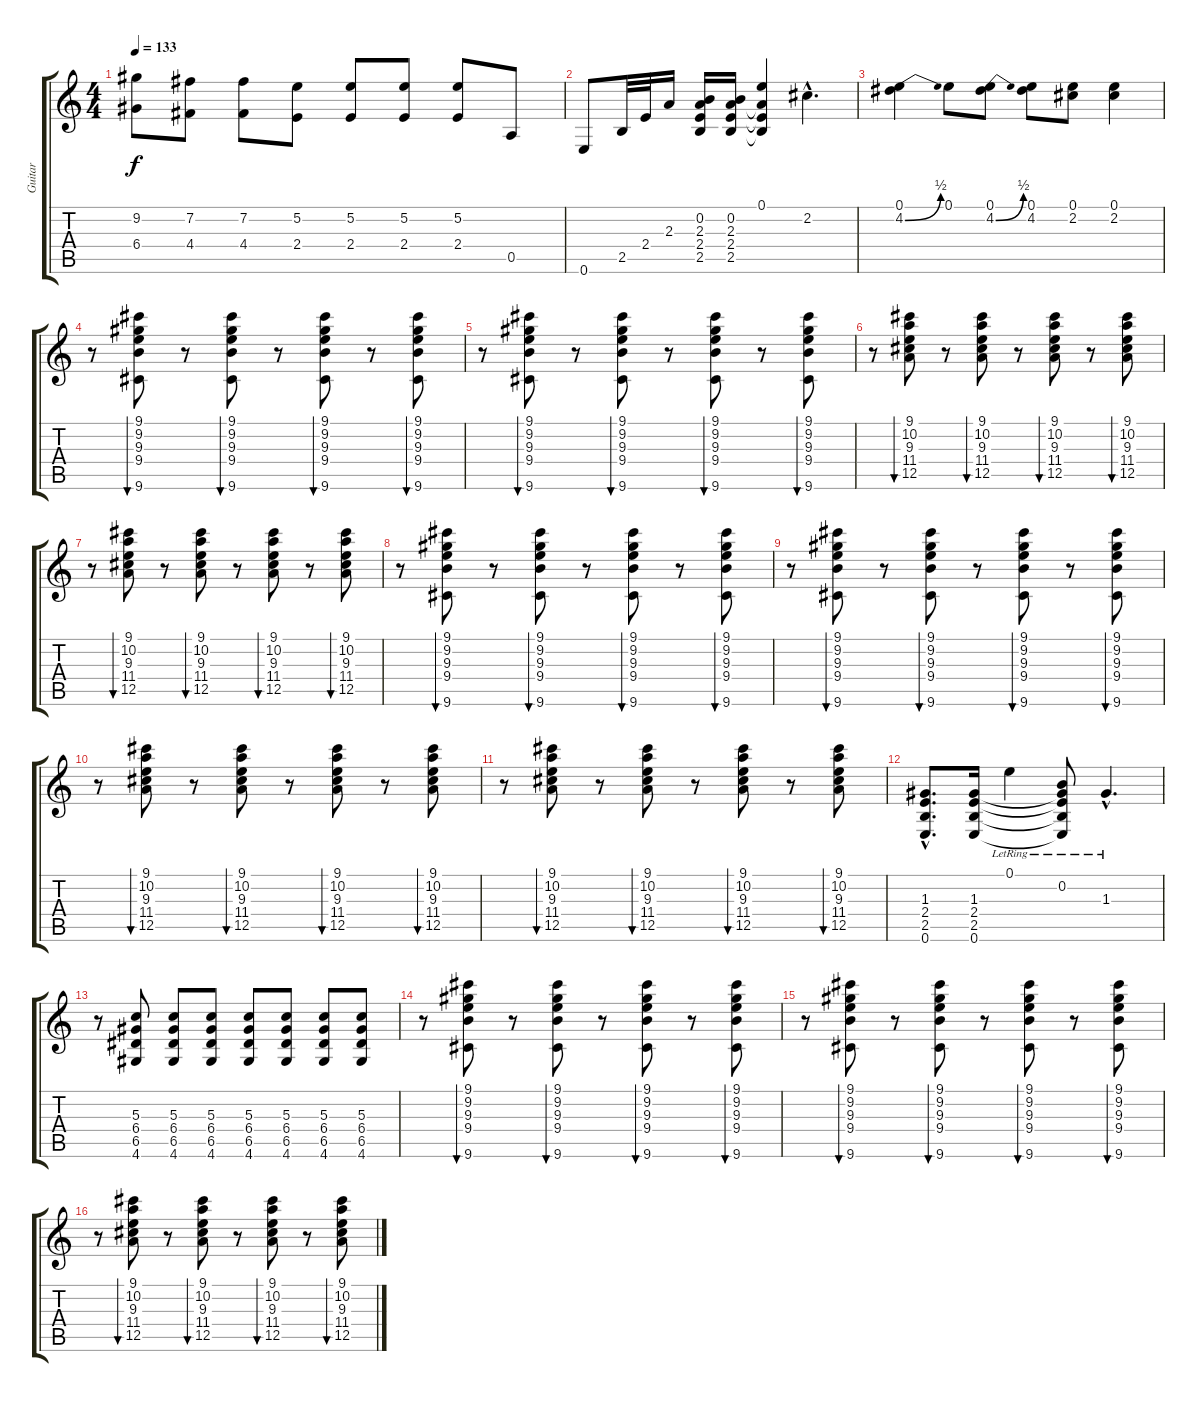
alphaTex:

\track ("Guitar" "Guitar") {instrument distortionguitar}
\staff {score tabs}
\tuning (E4 B3 G3 D3 A2 E2) {hide}
\ts (4 4)
\tempo 133
\clef g2
\ks c
(9.2 6.4).8{dy f} (7.2 4.4).8 (7.2 4.4).8 (5.2 2.4).8 (5.2 2.4).8 (5.2 2.4).8 (5.2 2.4).8 0.5.8 |
0.6.8 2.5.32 2.4.32 2.3.16 (0.2 2.3 2.4 2.5).16 (0.2 2.3 2.4 2.5).16 (0.1 2.3{t} 2.4{t} 2.5{t}).4 2.2{hac}.4{d} |
(0.1 4.2{be (bend 0 0 60 2)}).4 0.1.8 (0.1 4.2{be (bend 0 0 60 2)}).8 (0.1 4.2).8 (0.1 2.2).8 (0.1 2.2).4 |
r.8 (9.1 9.2 9.3 9.4 9.6).8{bu 60} r.8 (9.1 9.2 9.3 9.4 9.6).8{bu 60} r.8 (9.1 9.2 9.3 9.4 9.6).8{bu 60} r.8 (9.1 9.2 9.3 9.4 9.6).8{bu 60} |
r.8 (9.1 9.2 9.3 9.4 9.6).8{bu 60} r.8 (9.1 9.2 9.3 9.4 9.6).8{bu 60} r.8 (9.1 9.2 9.3 9.4 9.6).8{bu 60} r.8 (9.1 9.2 9.3 9.4 9.6).8{bu 60} |
r.8 (9.1 10.2 9.3 11.4 12.5).8{bu 120} r.8 (9.1 10.2 9.3 11.4 12.5).8{bu 120} r.8 (9.1 10.2 9.3 11.4 12.5).8{bu 120} r.8 (9.1 10.2 9.3 11.4 12.5).8{bu 120} |
r.8 (9.1 10.2 9.3 11.4 12.5).8{bu 120} r.8 (9.1 10.2 9.3 11.4 12.5).8{bu 120} r.8 (9.1 10.2 9.3 11.4 12.5).8{bu 120} r.8 (9.1 10.2 9.3 11.4 12.5).8{bu 120} |
r.8 (9.1 9.2 9.3 9.4 9.6).8{bu 60} r.8 (9.1 9.2 9.3 9.4 9.6).8{bu 60} r.8 (9.1 9.2 9.3 9.4 9.6).8{bu 60} r.8 (9.1 9.2 9.3 9.4 9.6).8{bu 60} |
r.8 (9.1 9.2 9.3 9.4 9.6).8{bu 60} r.8 (9.1 9.2 9.3 9.4 9.6).8{bu 60} r.8 (9.1 9.2 9.3 9.4 9.6).8{bu 60} r.8 (9.1 9.2 9.3 9.4 9.6).8{bu 60} |
r.8 (9.1 10.2 9.3 11.4 12.5).8{bu 120} r.8 (9.1 10.2 9.3 11.4 12.5).8{bu 120} r.8 (9.1 10.2 9.3 11.4 12.5).8{bu 120} r.8 (9.1 10.2 9.3 11.4 12.5).8{bu 120} |
r.8 (9.1 10.2 9.3 11.4 12.5).8{bu 120} r.8 (9.1 10.2 9.3 11.4 12.5).8{bu 120} r.8 (9.1 10.2 9.3 11.4 12.5).8{bu 120} r.8 (9.1 10.2 9.3 11.4 12.5).8{bu 120} |
(1.3{hac} 2.4{hac} 2.5{hac} 0.6{hac}).8{d} (1.3 2.4 2.5 0.6).16 0.1{lr}.4 (0.2{lr} 1.3{t} 2.4{t} 2.5{t} 0.6{t}).8 1.3{hac lr}.4{d} |
r.8 (5.3 6.4 6.5 4.6).8 (5.3 6.4 6.5 4.6).8 (5.3 6.4 6.5 4.6).8 (5.3 6.4 6.5 4.6).8 (5.3 6.4 6.5 4.6).8 (5.3 6.4 6.5 4.6).8 (5.3 6.4 6.5 4.6).8 |
r.8 (9.1 9.2 9.3 9.4 9.6).8{bu 60} r.8 (9.1 9.2 9.3 9.4 9.6).8{bu 60} r.8 (9.1 9.2 9.3 9.4 9.6).8{bu 60} r.8 (9.1 9.2 9.3 9.4 9.6).8{bu 60} |
r.8 (9.1 9.2 9.3 9.4 9.6).8{bu 60} r.8 (9.1 9.2 9.3 9.4 9.6).8{bu 60} r.8 (9.1 9.2 9.3 9.4 9.6).8{bu 60} r.8 (9.1 9.2 9.3 9.4 9.6).8{bu 60} |
r.8 (9.1 10.2 9.3 11.4 12.5).8{bu 120} r.8 (9.1 10.2 9.3 11.4 12.5).8{bu 120} r.8 (9.1 10.2 9.3 11.4 12.5).8{bu 120} r.8 (9.1 10.2 9.3 11.4 12.5).8{bu 120}
